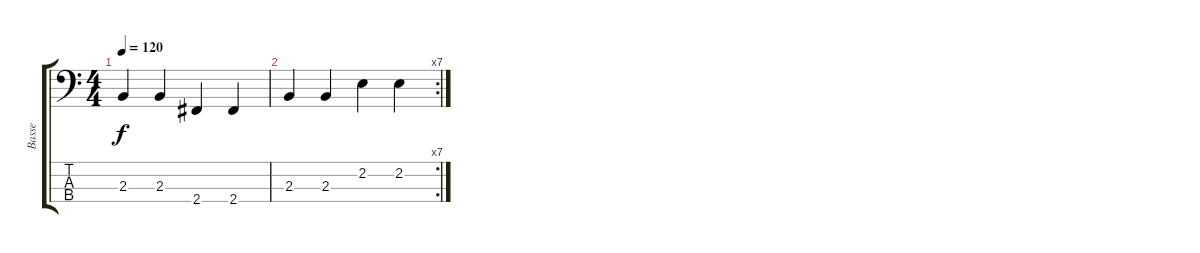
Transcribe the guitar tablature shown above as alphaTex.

\track ("Basse" "Basse") {instrument electricbassfinger}
\staff {score tabs}
\tuning (G2 D2 A1 E1) {hide}
\ts (4 4)
\tempo 120
\clef f4
\ks c
2.3.4{dy f} 2.3.4 2.4.4 2.4.4 |
\rc 7
2.3.4 2.3.4 2.2.4 2.2.4
